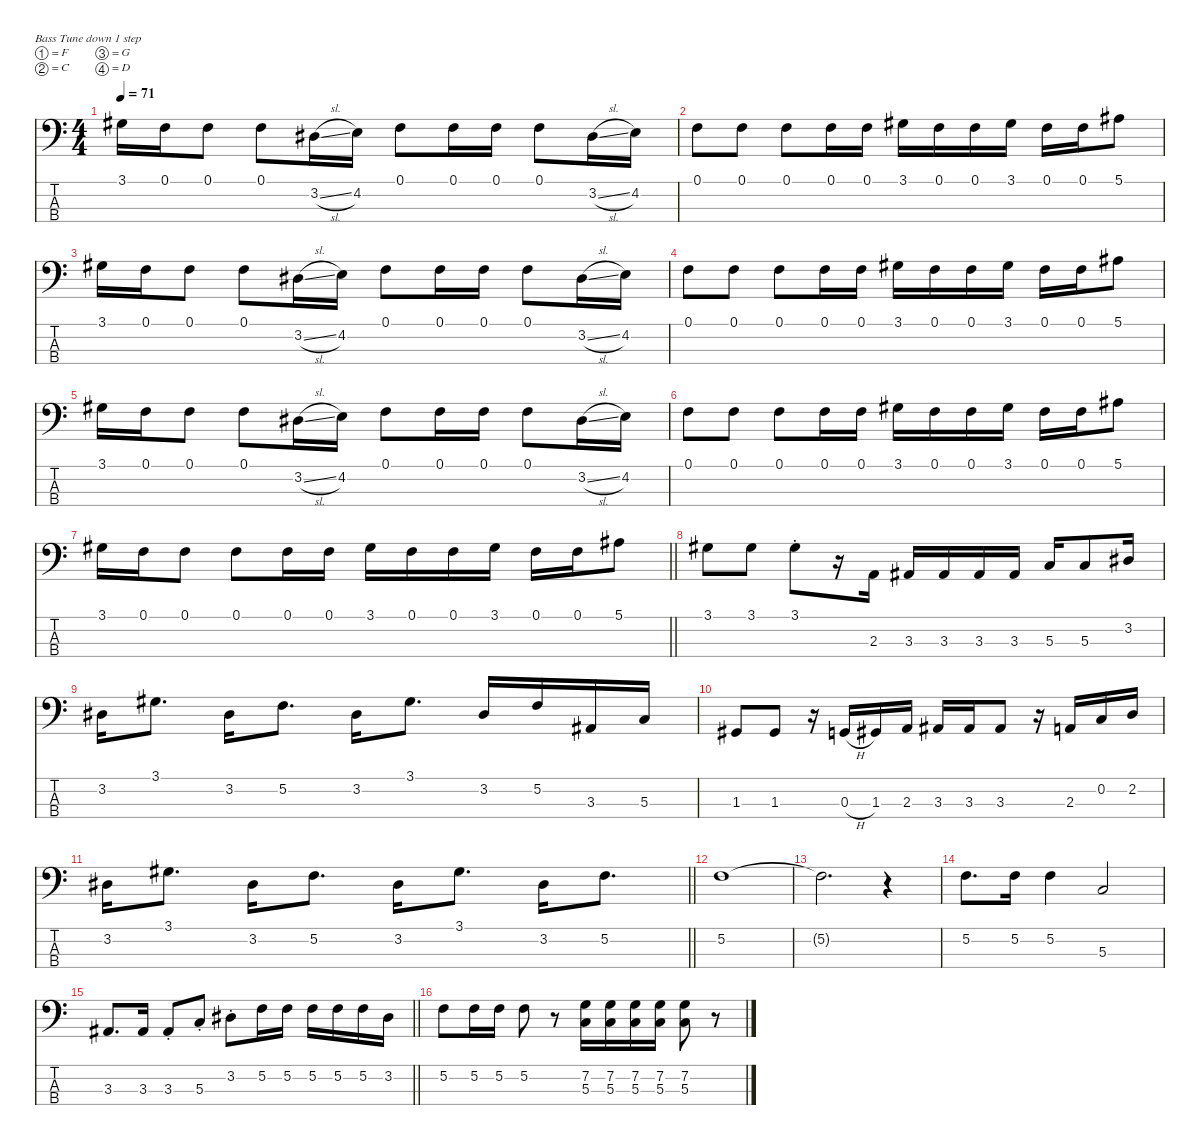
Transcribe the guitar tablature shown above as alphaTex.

\defaultSystemsLayout 4
\hideDynamics
\bracketExtendMode nobrackets
\singleTrackTrackNamePolicy hidden
\multiTrackTrackNamePolicy hidden
\firstSystemTrackNameMode fullname
\firstSystemTrackNameOrientation horizontal
\otherSystemsTrackNameOrientation horizontal
\track ("Bass" "el.bs.") {instrument electricbassfinger}
\staff {score tabs}
\tuning (F2 C2 G1 D1)
\ts (4 4)
\tempo 71
\clef f4
\ks c
3.1{acc #}.16{dy mf beam Down} 0.1.16{beam Down} 0.1.8{beam Down} 0.1.8{beam Down} 3.2{sl acc #}.16{beam Down} 4.2.16{beam Down} 0.1.8{beam Down} 0.1.16{beam Down} 0.1.16{beam Down} 0.1.8{beam Down} 3.2{sl acc #}.16{beam Down} 4.2.16{beam Down} |
0.1.8{beam Down} 0.1.8{beam Down} 0.1.8{beam Down} 0.1.16{beam Down} 0.1.16{beam Down} 3.1{acc #}.16{beam Down} 0.1.16{beam Down} 0.1.16{beam Down} 3.1{acc #}.16{beam Down} 0.1.16{beam Down} 0.1.16{beam Down} 5.1{acc #}.8{beam Down} |
3.1{acc #}.16{beam Down} 0.1.16{beam Down} 0.1.8{beam Down} 0.1.8{beam Down} 3.2{sl acc #}.16{beam Down} 4.2.16{beam Down} 0.1.8{beam Down} 0.1.16{beam Down} 0.1.16{beam Down} 0.1.8{beam Down} 3.2{sl acc #}.16{beam Down} 4.2.16{beam Down} |
0.1.8{beam Down} 0.1.8{beam Down} 0.1.8{beam Down} 0.1.16{beam Down} 0.1.16{beam Down} 3.1{acc #}.16{beam Down} 0.1.16{beam Down} 0.1.16{beam Down} 3.1{acc #}.16{beam Down} 0.1.16{beam Down} 0.1.16{beam Down} 5.1{acc #}.8{beam Down} |
3.1{acc #}.16{beam Down} 0.1.16{beam Down} 0.1.8{beam Down} 0.1.8{beam Down} 3.2{sl acc #}.16{beam Down} 4.2.16{beam Down} 0.1.8{beam Down} 0.1.16{beam Down} 0.1.16{beam Down} 0.1.8{beam Down} 3.2{sl acc #}.16{beam Down} 4.2.16{beam Down} |
0.1.8{beam Down} 0.1.8{beam Down} 0.1.8{beam Down} 0.1.16{beam Down} 0.1.16{beam Down} 3.1{acc #}.16{beam Down} 0.1.16{beam Down} 0.1.16{beam Down} 3.1{acc #}.16{beam Down} 0.1.16{beam Down} 0.1.16{beam Down} 5.1{acc #}.8{beam Down} |
\barLineRight lightlight
3.1{acc #}.16{beam Down} 0.1.16{beam Down} 0.1.8{beam Down} 0.1.8{beam Down} 0.1.16{beam Down} 0.1.16{beam Down} 3.1{acc #}.16{beam Down} 0.1.16{beam Down} 0.1.16{beam Down} 3.1{acc #}.16{beam Down} 0.1.16{beam Down} 0.1.16{beam Down} 5.1{acc #}.8{beam Down} |
3.1{acc #}.8{beam Down} 3.1{acc #}.8{beam Down} 3.1{st acc #}.8{beam Down} r.16{beam Down} 2.3.16{beam Down} 3.3{acc #}.16{beam Up} 3.3{acc #}.16{beam Up} 3.3{acc #}.16{beam Up} 3.3{acc #}.16{beam Up} 5.3.16{beam Up} 5.3.8{beam Up} 3.2{acc #}.16{beam Up} |
3.2{acc #}.16{beam Down} 3.1{acc #}.8{d beam Down} 3.2{acc #}.16{beam Down} 5.2.8{d beam Down} 3.2{acc #}.16{beam Down} 3.1{acc #}.8{d beam Down} 3.2{acc #}.16{beam Up} 5.2.16{beam Up} 3.3{acc #}.16{beam Up} 5.3.16{beam Up} |
1.3{acc #}.8{beam Up} 1.3{acc #}.8{beam Up} r.16{beam Up} 0.3{h}.16{beam Up} 1.3{acc #}.16{beam Up} 2.3.16{beam Up} 3.3{acc #}.16{beam Up} 3.3{acc #}.16{beam Up} 3.3{acc #}.8{beam Up} r.16{beam Up} 2.3.16{beam Up} 0.2.16{beam Up} 2.2.16{beam Up} |
\barLineRight lightlight
3.2{acc #}.16{beam Down} 3.1{acc #}.8{d beam Down} 3.2{acc #}.16{beam Down} 5.2.8{d beam Down} 3.2{acc #}.16{beam Down} 3.1{acc #}.8{d beam Down} 3.2{acc #}.16{beam Down} 5.2.8{d beam Down} |
5.2.1{beam Down} |
5.2{t}.2{d dy f beam Down} r.4{beam Down} |
5.2.8{d dy mf beam Down} 5.2.16{beam Down} 5.2.4{beam Down} 5.3.2{beam Up} |
\barLineRight lightlight
3.3{acc #}.8{d beam Up} 3.3{acc #}.16{beam Up} 3.3{st acc #}.8{beam Up} 5.3{st}.8{beam Up} 3.2{st acc #}.8{beam Down} 5.2.16{beam Down} 5.2.16{beam Down} 5.2.16{beam Down} 5.2.16{beam Down} 5.2.16{beam Down} 3.2{acc #}.16{beam Down} |
5.2.8{dy f beam Down} 5.2.16{beam Down} 5.2.16{beam Down} 5.2.8{beam Down} r.8{beam Down} (7.2 5.3).16{beam Down} (7.2 5.3).16{beam Down} (7.2 5.3).16{beam Down} (7.2 5.3).16{beam Down} (7.2 5.3).8{beam Down} r.8{beam Down}
